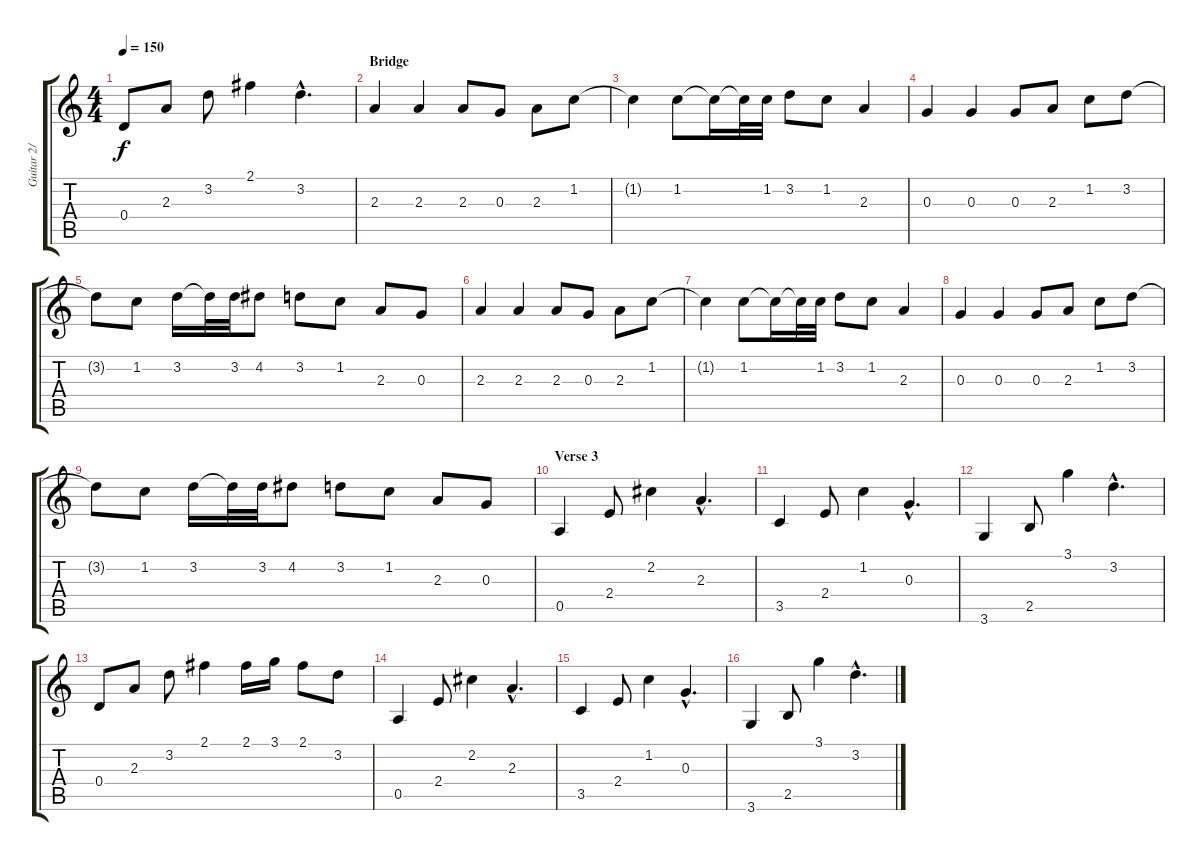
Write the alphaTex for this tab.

\track ("Guitar 2/ Brass Solo" "Guitar 2/ ") {instrument electricguitarclean}
\staff {score tabs}
\tuning (E4 B3 G3 D3 A2 E2) {hide}
\ts (4 4)
\tempo 150
\clef g2
\ks c
0.4.8{dy f} 2.3.8 3.2.8 2.1.4 3.2{hac}.4{d} |
\section ("" "Bridge")
2.3.4 2.3.4 2.3.8 0.3.8 2.3.8 1.2.8 |
1.2{t}.4 1.2.8 1.2{t}.16 1.2{t}.32 1.2.32 3.2.8 1.2.8 2.3.4 |
0.3.4 0.3.4 0.3.8 2.3.8 1.2.8 3.2.8 |
3.2{t}.8 1.2.8 3.2.16 3.2{t}.32 3.2.32 4.2.8 3.2.8 1.2.8 2.3.8 0.3.8 |
2.3.4 2.3.4 2.3.8 0.3.8 2.3.8 1.2.8 |
1.2{t}.4 1.2.8 1.2{t}.16 1.2{t}.32 1.2.32 3.2.8 1.2.8 2.3.4 |
0.3.4 0.3.4 0.3.8 2.3.8 1.2.8 3.2.8 |
3.2{t}.8 1.2.8 3.2.16 3.2{t}.32 3.2.32 4.2.8 3.2.8 1.2.8 2.3.8 0.3.8 |
\section ("" "Verse 3")
0.5.4 2.4.8 2.2.4 2.3{hac}.4{d} |
3.5.4 2.4.8 1.2.4 0.3{hac}.4{d} |
3.6.4 2.5.8 3.1.4 3.2{hac}.4{d} |
0.4.8 2.3.8 3.2.8 2.1.4 2.1.16 3.1.16 2.1.8 3.2.8 |
0.5.4 2.4.8 2.2.4 2.3{hac}.4{d} |
3.5.4 2.4.8 1.2.4 0.3{hac}.4{d} |
3.6.4 2.5.8 3.1.4 3.2{hac}.4{d}
